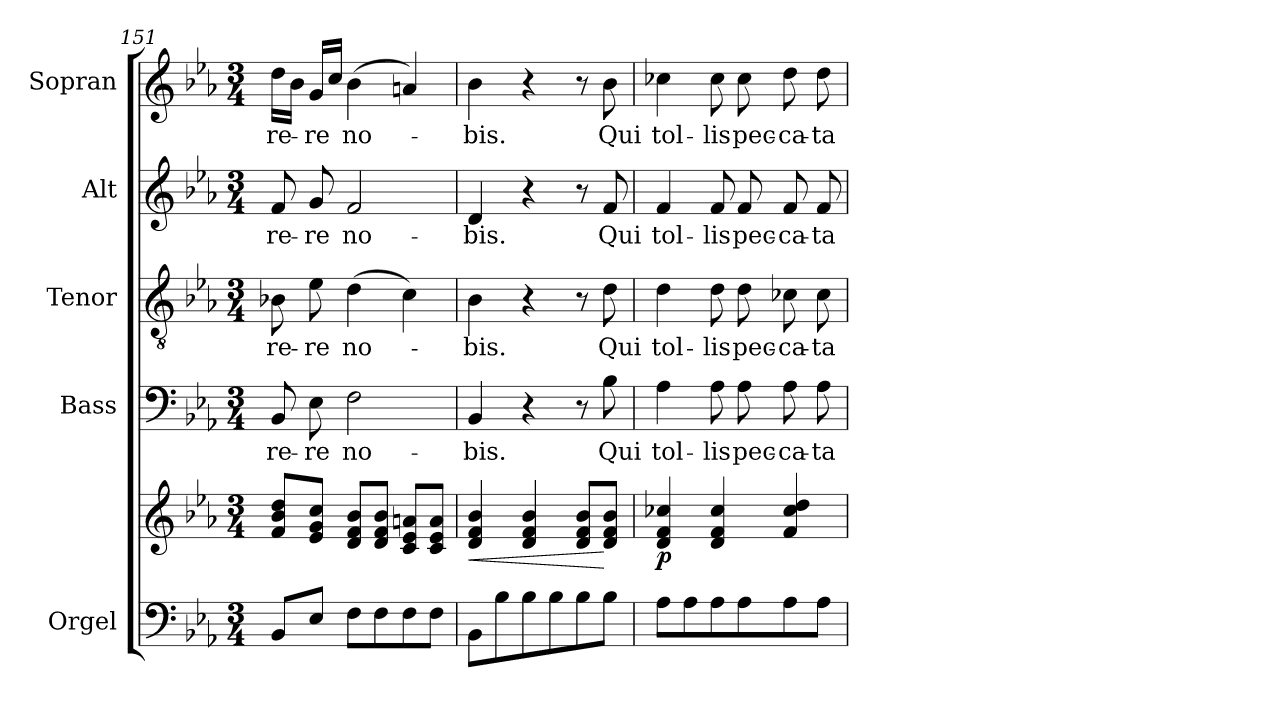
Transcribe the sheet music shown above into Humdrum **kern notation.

**kern	**kern	**dynam	**kern	**text	**kern	**text	**kern	**text	**kern	**text
*part5	*part5	*part5	*part4	*part4	*part3	*part3	*part2	*part2	*part1	*part1
*staff6	*staff5	*staff5/6	*staff4	*staff4	*staff3	*staff3	*staff2	*staff2	*staff1	*staff1
*I"Orgel	*	*	*I"Bass	*	*I"Tenor	*	*I"Alt	*	*I"Sopran	*
*I'Org.	*	*	*I'B.	*	*I'T.	*	*I'A.	*	*I'S.	*
*clefF4	*clefG2	*	*clefF4	*	*clefGv2	*	*clefG2	*	*clefG2	*
*k[b-e-a-]	*k[b-e-a-]	*	*k[b-e-a-]	*	*k[b-e-a-]	*	*k[b-e-a-]	*	*k[b-e-a-]	*
*E-:	*E-:	*	*E-:	*	*E-:	*	*E-:	*	*E-:	*
*M3/4	*M3/4	*	*M3/4	*	*M3/4	*	*M3/4	*	*M3/4	*
=151	=151	=151	=151	=151	=151	=151	=151	=151	=151	=151
!	!	!	!	!LO:LY:b	!	!LO:LY:b	!	!LO:LY:b	!	!LO:LY:b
8BB-/L	8f/ 8b-/ 8dd/L	.	8BB-/	-re-	8B-X\	-re-	8f/	-re-	16dd\LL	-re-
.	.	.	.	.	.	.	.	.	16b-\JJ	.
!	!	!	!	!LO:LY:b	!	!LO:LY:b	!	!LO:LY:b	!	!LO:LY:b
8E-/J	8e-/ 8g/ 8cc/J	.	8E-\	-re	8e-\	-re	8g/	-re	16g/LL	-re
.	.	.	.	.	.	.	.	.	16cc/JJ	.
!	!	!	!	!LO:LY:b	!	!LO:LY:b	!	!LO:LY:b	!	!LO:LY:b
8F\L	8d/ 8f/ 8b-/L	.	2F\	no-	(>4d\	no-	2f/	no-	(>4b-\	no-
8F\	8d/ 8f/ 8b-/J	.	.	.	.	.	.	.	.	.
8F\	8c/ 8e-/ 8an/L	.	.	.	4c\)	.	.	.	4an/)	.
8F\J	8c/ 8e-/ 8a/J	.	.	.	.	.	.	.	.	.
=152	=152	=152	=152	=152	=152	=152	=152	=152	=152	=152
!	!	!LO:HP:b	!	!LO:LY:b	!	!LO:LY:b	!	!LO:LY:b	!	!LO:LY:b
8BB-\L	4d/ 4f/ 4b-/	<	4BB-/	-bis.	4B-\	-bis.	4d/	-bis.	4b-\	-bis.
8B-\	.	.	.	.	.	.	.	.	.	.
8B-\	4d/ 4f/ 4b-/	.	4r	.	4r	.	4r	.	4r	.
8B-\	.	.	.	.	.	.	.	.	.	.
8B-\	8d/ 8f/ 8b-/L	.	8r	.	8r	.	8r	.	8r	.
!	!	!	!	!LO:LY:b	!	!LO:LY:b	!	!LO:LY:b	!	!LO:LY:b
8B-\J	8d/ 8f/ 8b-/J	[	8B-\	Qui	8d\	Qui	8f/	Qui	8b-\	Qui
=153	=153	=153	=153	=153	=153	=153	=153	=153	=153	=153
!	!	!LO:DY:b	!	!LO:LY:b	!	!LO:LY:b	!	!LO:LY:b	!	!LO:LY:b
8A-\L	4d/ 4f/ 4cc-X/	p	4A-\	tol-	4d\	tol-	4f/	tol-	4cc-X\	tol-
8A-\	.	.	.	.	.	.	.	.	.	.
!	!	!	!	!LO:LY:b	!	!LO:LY:b	!	!LO:LY:b	!	!LO:LY:b
8A-\	4d/ 4f/ 4cc-/	.	8A-\	-lis	8d\	-lis	8f/	-lis	8cc-\	-lis
!	!	!	!	!LO:LY:b	!	!LO:LY:b	!	!LO:LY:b	!	!LO:LY:b
8A-\	.	.	8A-\	pec-	8d\	pec-	8f/	pec-	8cc-\	pec-
!	!	!	!	!LO:LY:b	!	!LO:LY:b	!	!LO:LY:b	!	!LO:LY:b
8A-\	4f/ 4cc-/ 4dd/	.	8A-\	-ca-	8c-X\	-ca-	8f/	-ca-	8dd\	-ca-
!	!	!	!	!LO:LY:b	!	!LO:LY:b	!	!LO:LY:b	!	!LO:LY:b
8A-\J	.	.	8A-\	-ta	8c-\	-ta	8f/	-ta	8dd\	-ta
=	=	=	=	=	=	=	=	=	=	=
*-	*-	*-	*-	*-	*-	*-	*-	*-	*-	*-
